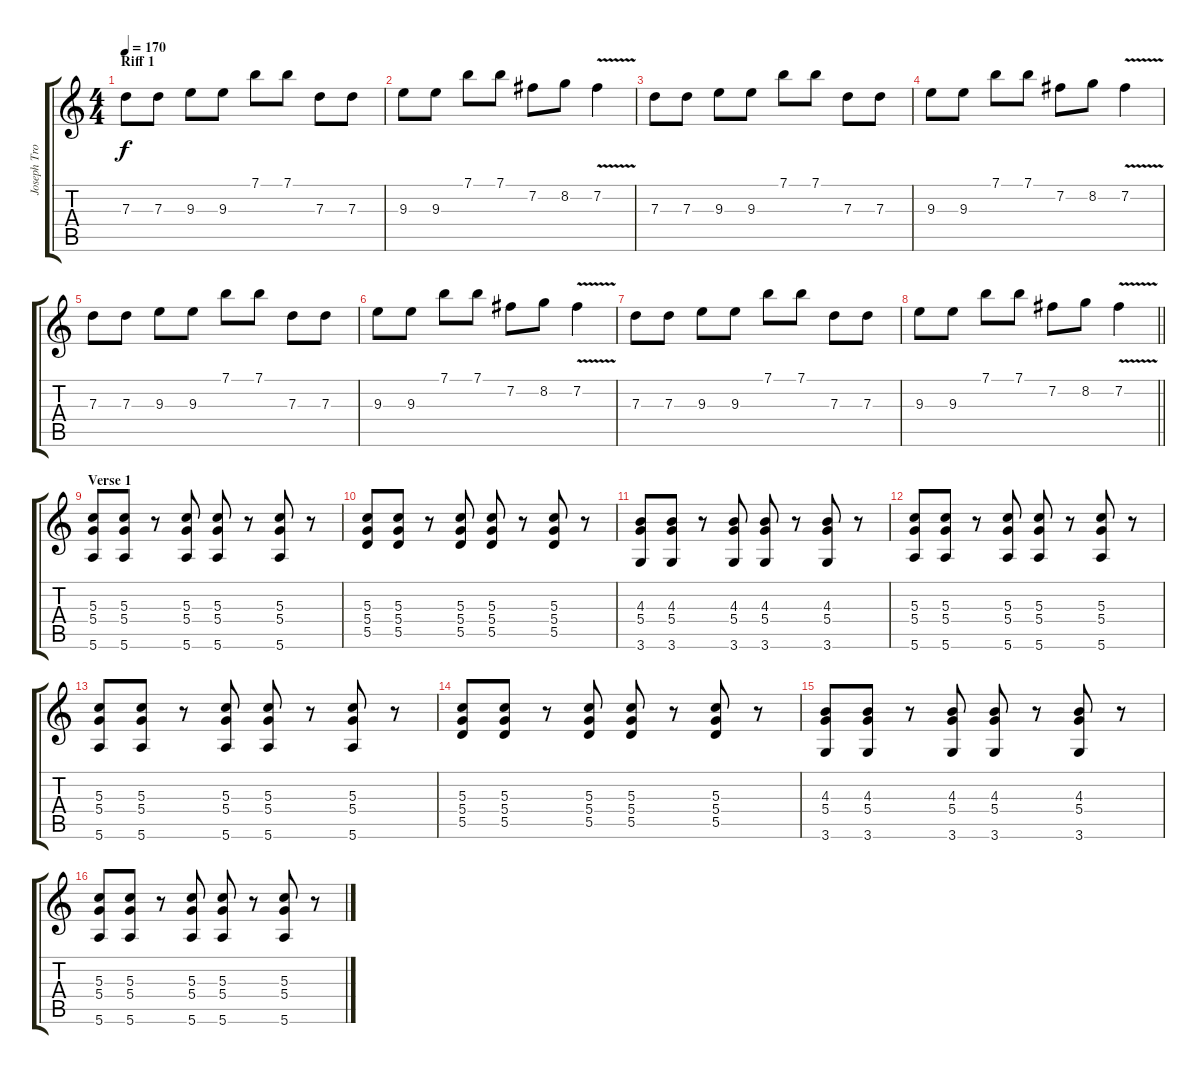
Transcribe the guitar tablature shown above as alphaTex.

\track ("Joseph Trohman (Lead Guitar)" "Joseph Tro") {instrument overdrivenguitar}
\staff {score tabs}
\tuning (E4 B3 G3 D3 A2 E2) {hide}
\ts (4 4)
\section ("" "Riff 1")
\tempo 170
\clef g2
\ks c
7.3.8{dy f instrument overdrivenguitar} 7.3.8 9.3.8 9.3.8 7.1.8 7.1.8 7.3.8 7.3.8 |
9.3.8 9.3.8 7.1.8 7.1.8 7.2.8 8.2.8 7.2{v}.4 |
7.3.8 7.3.8 9.3.8 9.3.8 7.1.8 7.1.8 7.3.8 7.3.8 |
9.3.8 9.3.8 7.1.8 7.1.8 7.2.8 8.2.8 7.2{v}.4 |
7.3.8 7.3.8 9.3.8 9.3.8 7.1.8 7.1.8 7.3.8 7.3.8 |
9.3.8 9.3.8 7.1.8 7.1.8 7.2.8 8.2.8 7.2{v}.4 |
7.3.8 7.3.8 9.3.8 9.3.8 7.1.8 7.1.8 7.3.8 7.3.8 |
\barLineRight lightlight
9.3.8 9.3.8 7.1.8 7.1.8 7.2.8 8.2.8 7.2{v}.4 |
\section ("" "Verse 1")
(5.3 5.4 5.6).8 (5.3 5.4 5.6).8 r.8 (5.3 5.4 5.6).8 (5.3 5.4 5.6).8 r.8 (5.3 5.4 5.6).8 r.8 |
(5.3 5.4 5.5).8 (5.3 5.4 5.5).8 r.8 (5.3 5.4 5.5).8 (5.3 5.4 5.5).8 r.8 (5.3 5.4 5.5).8 r.8 |
(4.3 5.4 3.6).8 (4.3 5.4 3.6).8 r.8 (4.3 5.4 3.6).8 (4.3 5.4 3.6).8 r.8 (4.3 5.4 3.6).8 r.8 |
(5.3 5.4 5.6).8 (5.3 5.4 5.6).8 r.8 (5.3 5.4 5.6).8 (5.3 5.4 5.6).8 r.8 (5.3 5.4 5.6).8 r.8 |
(5.3 5.4 5.6).8 (5.3 5.4 5.6).8 r.8 (5.3 5.4 5.6).8 (5.3 5.4 5.6).8 r.8 (5.3 5.4 5.6).8 r.8 |
(5.3 5.4 5.5).8 (5.3 5.4 5.5).8 r.8 (5.3 5.4 5.5).8 (5.3 5.4 5.5).8 r.8 (5.3 5.4 5.5).8 r.8 |
(4.3 5.4 3.6).8 (4.3 5.4 3.6).8 r.8 (4.3 5.4 3.6).8 (4.3 5.4 3.6).8 r.8 (4.3 5.4 3.6).8 r.8 |
(5.3 5.4 5.6).8 (5.3 5.4 5.6).8 r.8 (5.3 5.4 5.6).8 (5.3 5.4 5.6).8 r.8 (5.3 5.4 5.6).8 r.8
